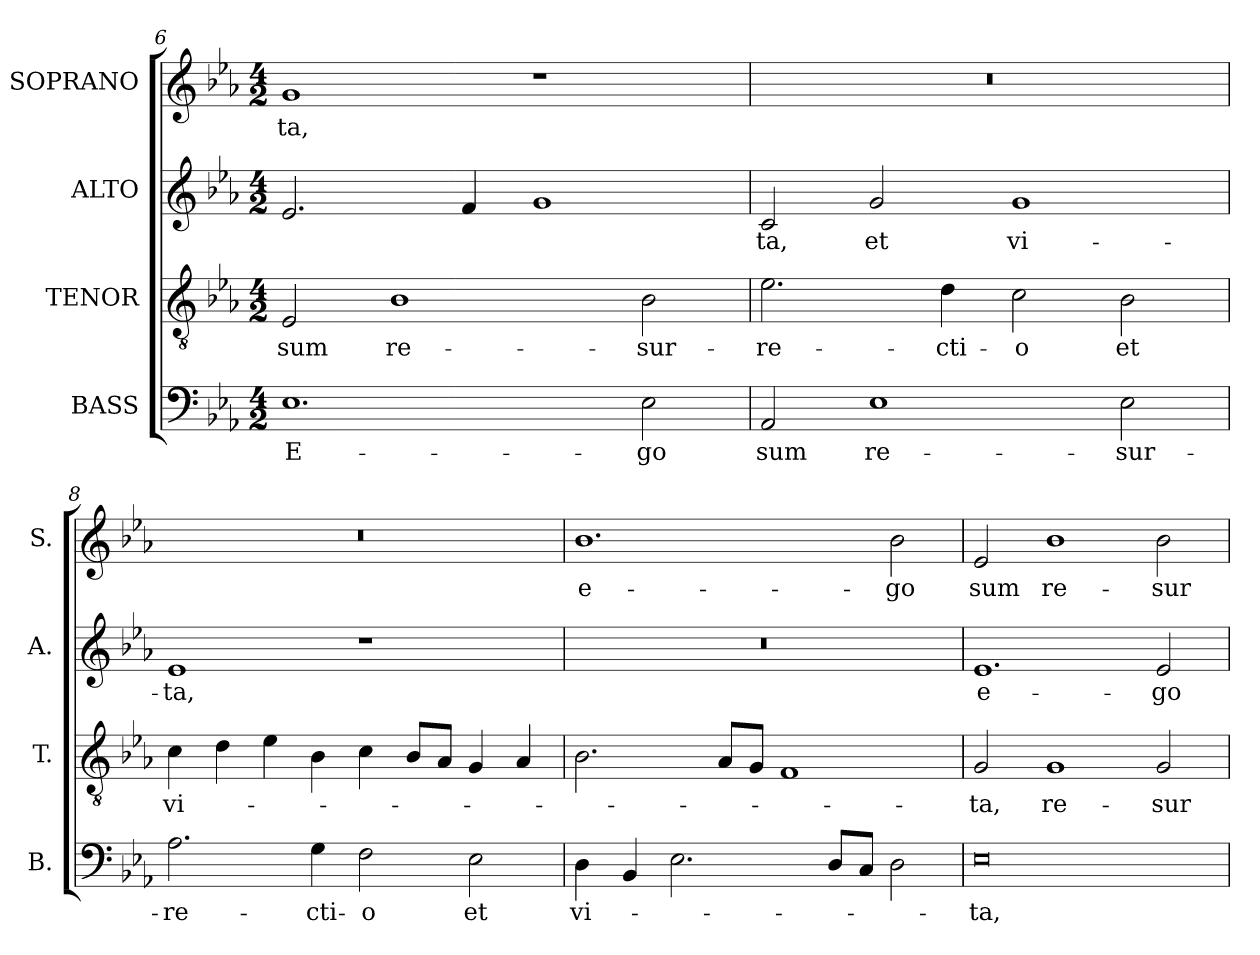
**kern	**text	**kern	**text	**kern	**text	**kern	**text
*part4	*part4	*part3	*part3	*part2	*part2	*part1	*part1
*staff4	*staff4	*staff3	*staff3	*staff2	*staff2	*staff1	*staff1
*I"BASS	*	*I"TENOR	*	*I"ALTO	*	*I"SOPRANO	*
*I'B.	*	*I'T.	*	*I'A.	*	*I'S.	*
*clefF4	*	*clefGv2	*	*clefG2	*	*clefG2	*
*	*	*ITrd7c12	*	*	*	*	*
*k[b-e-a-]	*	*k[b-e-a-]	*	*k[b-e-a-]	*	*k[b-e-a-]	*
*E-:	*	*E-:	*	*E-:	*	*E-:	*
*M4/2	*	*M4/2	*	*M4/2	*	*M4/2	*
=6	=6	=6	=6	=6	=6	=6	=6
!	!LO:LY:b:color=#000000	!	!	!	!	!	!
!	!	!	!LO:LY:b:color=#000000	!	!	!	!
!	!	!	!	!	!	!	!LO:LY:b:color=#000000
1.E-i	E-	2EE-i/	sum	2.e-i/	.	1gi	-ta,
!	!	!	!LO:LY:b:color=#000000	!	!	!	!
.	.	1BB-i	re-	.	.	.	.
.	.	.	.	4fi/	.	.	.
.	.	.	.	1gi	.	1r	.
!	!LO:LY:b:color=#000000	!	!	!	!	!	!
!	!	!	!LO:LY:b:color=#000000	!	!	!	!
2E-i\	-go	2BB-i\	-sur-	.	.	.	.
!!LO:LB:g=z
=7	=7	=7	=7	=7	=7	=7	=7
!	!LO:LY:b:color=#000000	!	!	!	!	!	!
!	!	!	!LO:LY:b:color=#000000	!	!	!	!
!	!	!	!	!	!LO:LY:b:color=#000000	!LO:N:vis=1	!
2AA-i/	sum	2.E-i\	-re-	2ci/	-ta,	0r	.
!	!LO:LY:b:color=#000000	!	!	!	!	!	!
!	!	!	!	!	!LO:LY:b:color=#000000	!	!
1E-i	re-	.	.	2gi/	et	.	.
!	!	!	!LO:LY:b:color=#000000	!	!	!	!
.	.	4Di\	-cti-	.	.	.	.
!	!	!	!LO:LY:b:color=#000000	!	!	!	!
!	!	!	!	!	!LO:LY:b:color=#000000	!	!
.	.	2Ci\	-o	1gi	vi-	.	.
!	!LO:LY:b:color=#000000	!	!	!	!	!	!
!	!	!	!LO:LY:b:color=#000000	!	!	!	!
2E-i\	-sur-	2BB-i\	et	.	.	.	.
=8	=8	=8	=8	=8	=8	=8	=8
!	!LO:LY:b:color=#000000	!	!	!	!	!	!
!	!	!	!LO:LY:b:color=#000000	!	!	!	!
!	!	!	!	!	!LO:LY:b:color=#000000	!LO:N:vis=1	!
2.A-i\	-re-	4Ci\	vi-	1e-i	-ta,	0r	.
.	.	4Di\	.	.	.	.	.
.	.	4E-i\	.	.	.	.	.
!	!LO:LY:b:color=#000000	!	!	!	!	!	!
4Gi\	-cti-	4BB-i\	.	.	.	.	.
!	!LO:LY:b:color=#000000	!	!	!	!	!	!
2Fi\	-o	4Ci\	.	1r	.	.	.
.	.	8BB-i/L	.	.	.	.	.
.	.	8AA-i/J	.	.	.	.	.
!	!LO:LY:b:color=#000000	!	!	!	!	!	!
2E-i\	et	4GGi/	.	.	.	.	.
.	.	4AA-i/	.	.	.	.	.
=9	=9	=9	=9	=9	=9	=9	=9
!	!LO:LY:b:color=#000000	!	!	!LO:N:vis=1	!	!	!
!	!	!	!	!	!	!	!LO:LY:b:color=#000000
4Di\	vi-	2.BB-i\	.	0r	.	1.b-i	e-
4BB-i/	.	.	.	.	.	.	.
2.E-i\	.	.	.	.	.	.	.
.	.	8AA-i/L	.	.	.	.	.
.	.	8GGi/J	.	.	.	.	.
.	.	1FFi	.	.	.	.	.
8Di/L	.	.	.	.	.	.	.
8Ci/J	.	.	.	.	.	.	.
!	!	!	!	!	!	!	!LO:LY:b:color=#000000
2Di\	.	.	.	.	.	2b-i\	-go
=10	=10	=10	=10	=10	=10	=10	=10
!	!LO:LY:b:color=#000000	!	!	!	!	!	!
!	!	!	!LO:LY:b:color=#000000	!	!	!	!
!	!	!	!	!	!LO:LY:b:color=#000000	!	!
!	!	!	!	!	!	!	!LO:LY:b:color=#000000
0E-i	-ta,	2GGi/	-ta,	1.e-i	e-	2e-i/	sum
!	!	!	!LO:LY:b:color=#000000	!	!	!	!
!	!	!	!	!	!	!	!LO:LY:b:color=#000000
.	.	1GGi	re-	.	.	1b-i	re-
!	!	!	!LO:LY:b:color=#000000	!	!	!	!
!	!	!	!	!	!LO:LY:b:color=#000000	!	!
!	!	!	!	!	!	!	!LO:LY:b:color=#000000
.	.	2GGi/	-sur-	2e-i/	-go	2b-i\	-sur-
=	=	=	=	=	=	=	=
*-	*-	*-	*-	*-	*-	*-	*-
